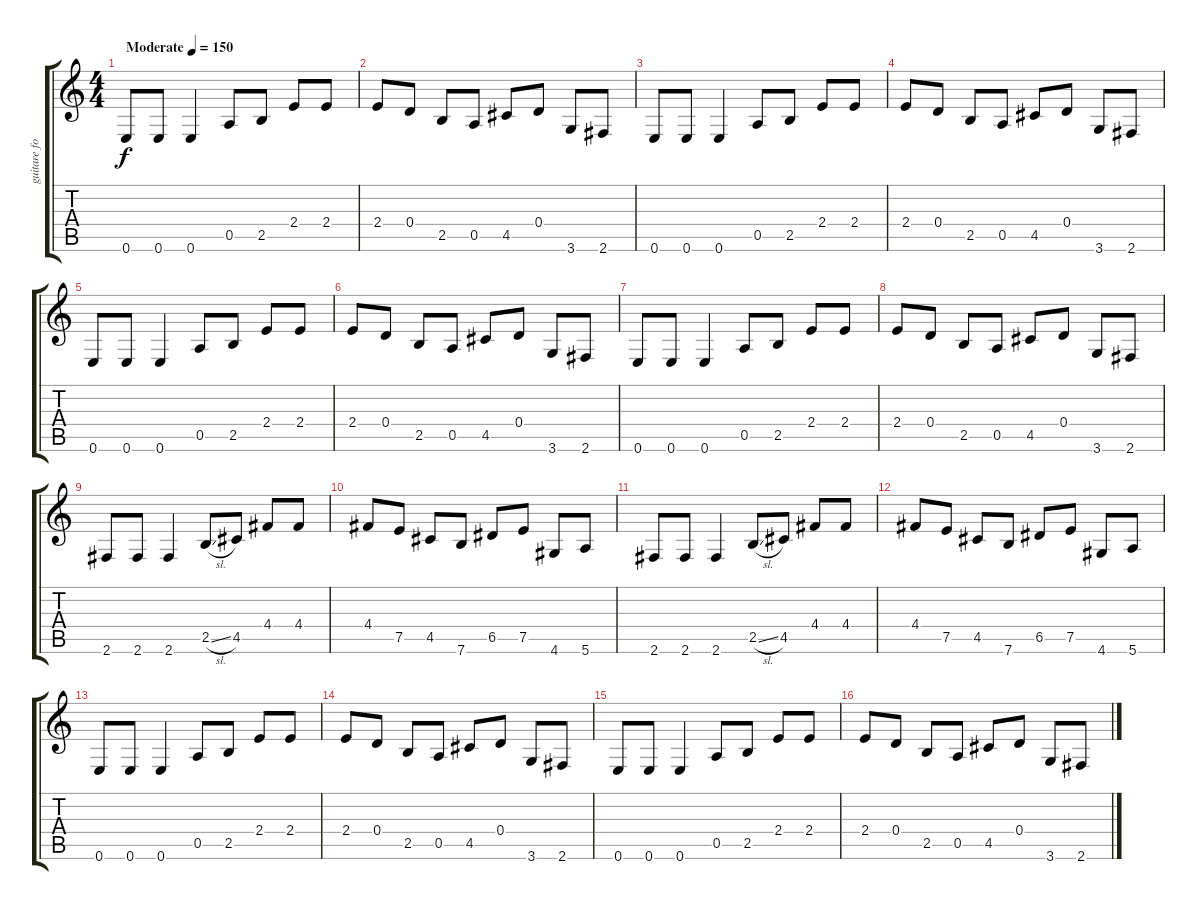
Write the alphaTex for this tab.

\track ("guitare folk acc." "guitare fo") {instrument acousticguitarnylon}
\staff {score tabs}
\tuning (E4 B3 G3 D3 A2 E2) {hide}
\ts (4 4)
\tempo (150 "Moderate")
\clef g2
\ks c
0.6.8{dy f instrument acousticguitarnylon} 0.6.8 0.6.4 0.5.8 2.5.8 2.4.8 2.4.8 |
2.4.8 0.4.8 2.5.8 0.5.8 4.5.8 0.4.8 3.6.8 2.6.8 |
0.6.8 0.6.8 0.6.4 0.5.8 2.5.8 2.4.8 2.4.8 |
2.4.8 0.4.8 2.5.8 0.5.8 4.5.8 0.4.8 3.6.8 2.6.8 |
0.6.8 0.6.8 0.6.4 0.5.8 2.5.8 2.4.8 2.4.8 |
2.4.8 0.4.8 2.5.8 0.5.8 4.5.8 0.4.8 3.6.8 2.6.8 |
0.6.8 0.6.8 0.6.4 0.5.8 2.5.8 2.4.8 2.4.8 |
2.4.8 0.4.8 2.5.8 0.5.8 4.5.8 0.4.8 3.6.8 2.6.8 |
2.6.8 2.6.8 2.6.4 2.5{sl}.8 4.5.8 4.4.8 4.4.8 |
4.4.8 7.5.8 4.5.8 7.6.8 6.5.8 7.5.8 4.6.8 5.6.8 |
2.6.8 2.6.8 2.6.4 2.5{sl}.8 4.5.8 4.4.8 4.4.8 |
4.4.8 7.5.8 4.5.8 7.6.8 6.5.8 7.5.8 4.6.8 5.6.8 |
0.6.8 0.6.8 0.6.4 0.5.8 2.5.8 2.4.8 2.4.8 |
2.4.8 0.4.8 2.5.8 0.5.8 4.5.8 0.4.8 3.6.8 2.6.8 |
0.6.8 0.6.8 0.6.4 0.5.8 2.5.8 2.4.8 2.4.8 |
2.4.8 0.4.8 2.5.8 0.5.8 4.5.8 0.4.8 3.6.8 2.6.8
